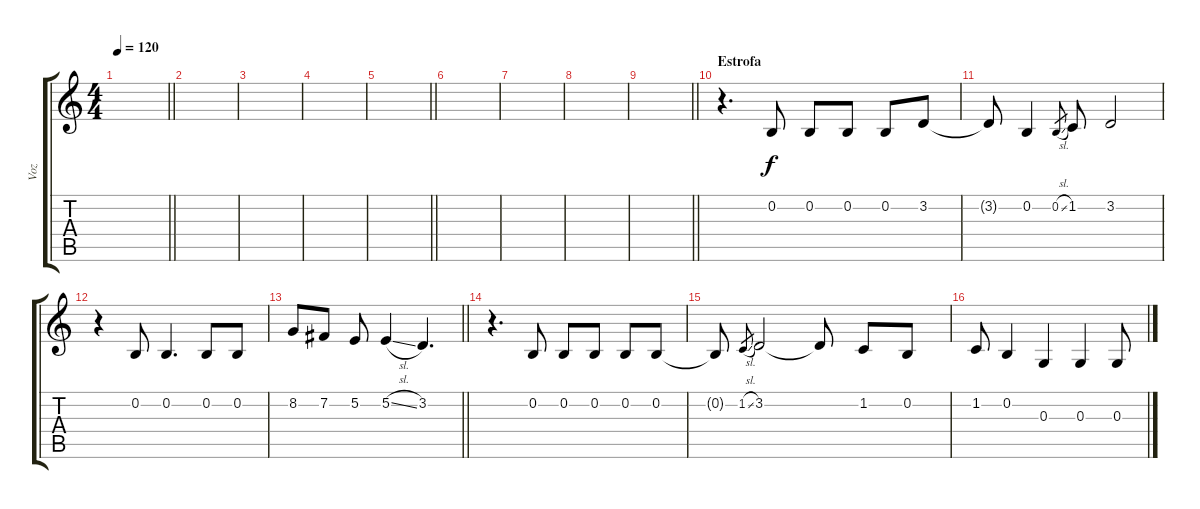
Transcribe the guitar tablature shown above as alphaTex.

\track ("Voz" "Voz") {instrument tenorsax}
\staff {score tabs}
\tuning (E4 B3 G3 D3 A2 E2) {hide}
\ts (4 4)
\tempo 120
\clef g2
\barLineRight lightlight
\ks c
|
|
|
|
\barLineRight lightlight
|
|
|
|
\barLineRight lightlight
|
\section ("" "Estrofa")
r.4{d volume 10} 0.2.8{volume 16} 0.2.8 0.2.8 0.2.8 3.2.8 |
3.2{t}.8 0.2.4 0.2{sl}.8{gr} 1.2.8 3.2.2 |
r.4 0.2.8 0.2.4{d} 0.2.8 0.2.8 |
\barLineRight lightlight
8.2.8 7.2.8 5.2.8 5.2{sl}.4 3.2.4{d} |
r.4{d} 0.2.8 0.2.8 0.2.8 0.2.8 0.2.8 |
0.2{t}.8 1.2{sl}.8{gr} 3.2.2 3.2{t}.8 1.2.8 0.2.8 |
1.2.8 0.2.4 0.3.4 0.3.4 0.3.8
